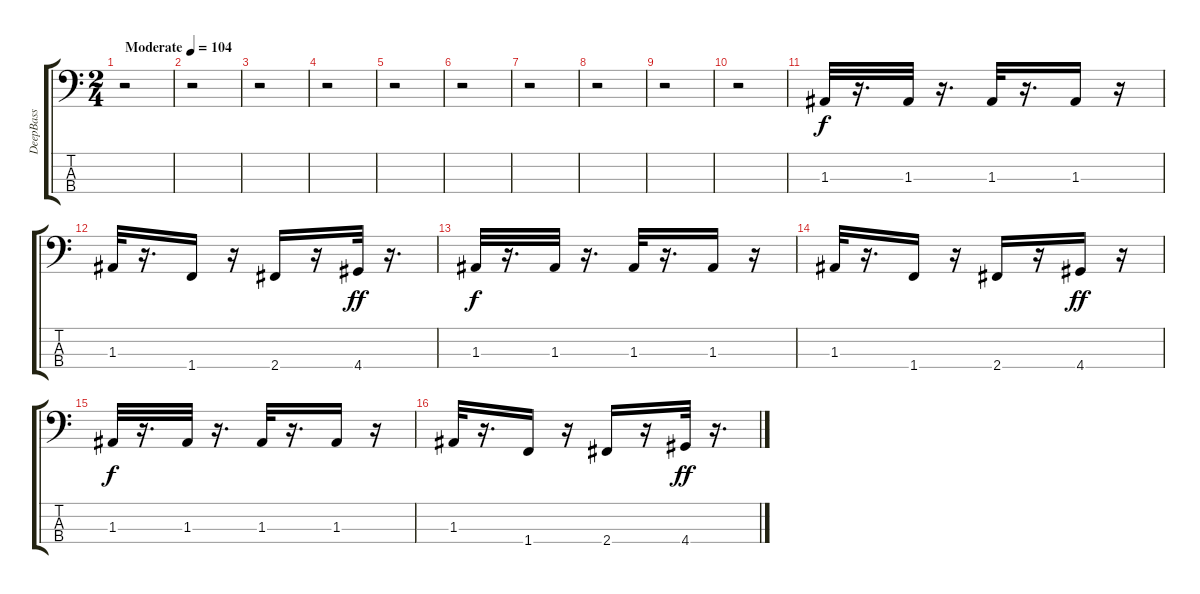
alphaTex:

\track ("DeepBass" "DeepBass") {instrument electricbassfinger}
\staff {score tabs}
\tuning (G2 D2 A1 E1) {hide}
\ts (2 4)
\tempo (104 "Moderate")
\clef f4
\ks c
r.2{dy f instrument electricbassfinger} |
r.2 |
r.2 |
r.2 |
r.2 |
r.2 |
r.2 |
r.2 |
r.2 |
r.2 |
1.3.32 r.16{d} 1.3.32 r.16{d} 1.3.32 r.16{d} 1.3.16 r.16 |
1.3.32 r.16{d} 1.4.16 r.16 2.4.16 r.16 4.4.32{dy ff} r.16{d} |
1.3.32{dy f} r.16{d} 1.3.32 r.16{d} 1.3.32 r.16{d} 1.3.16 r.16 |
1.3.32 r.16{d} 1.4.16 r.16 2.4.16 r.16 4.4.16{dy ff} r.16 |
1.3.32{dy f} r.16{d} 1.3.32 r.16{d} 1.3.32 r.16{d} 1.3.16 r.16 |
1.3.32 r.16{d} 1.4.16 r.16 2.4.16 r.16 4.4.32{dy ff} r.16{d}
